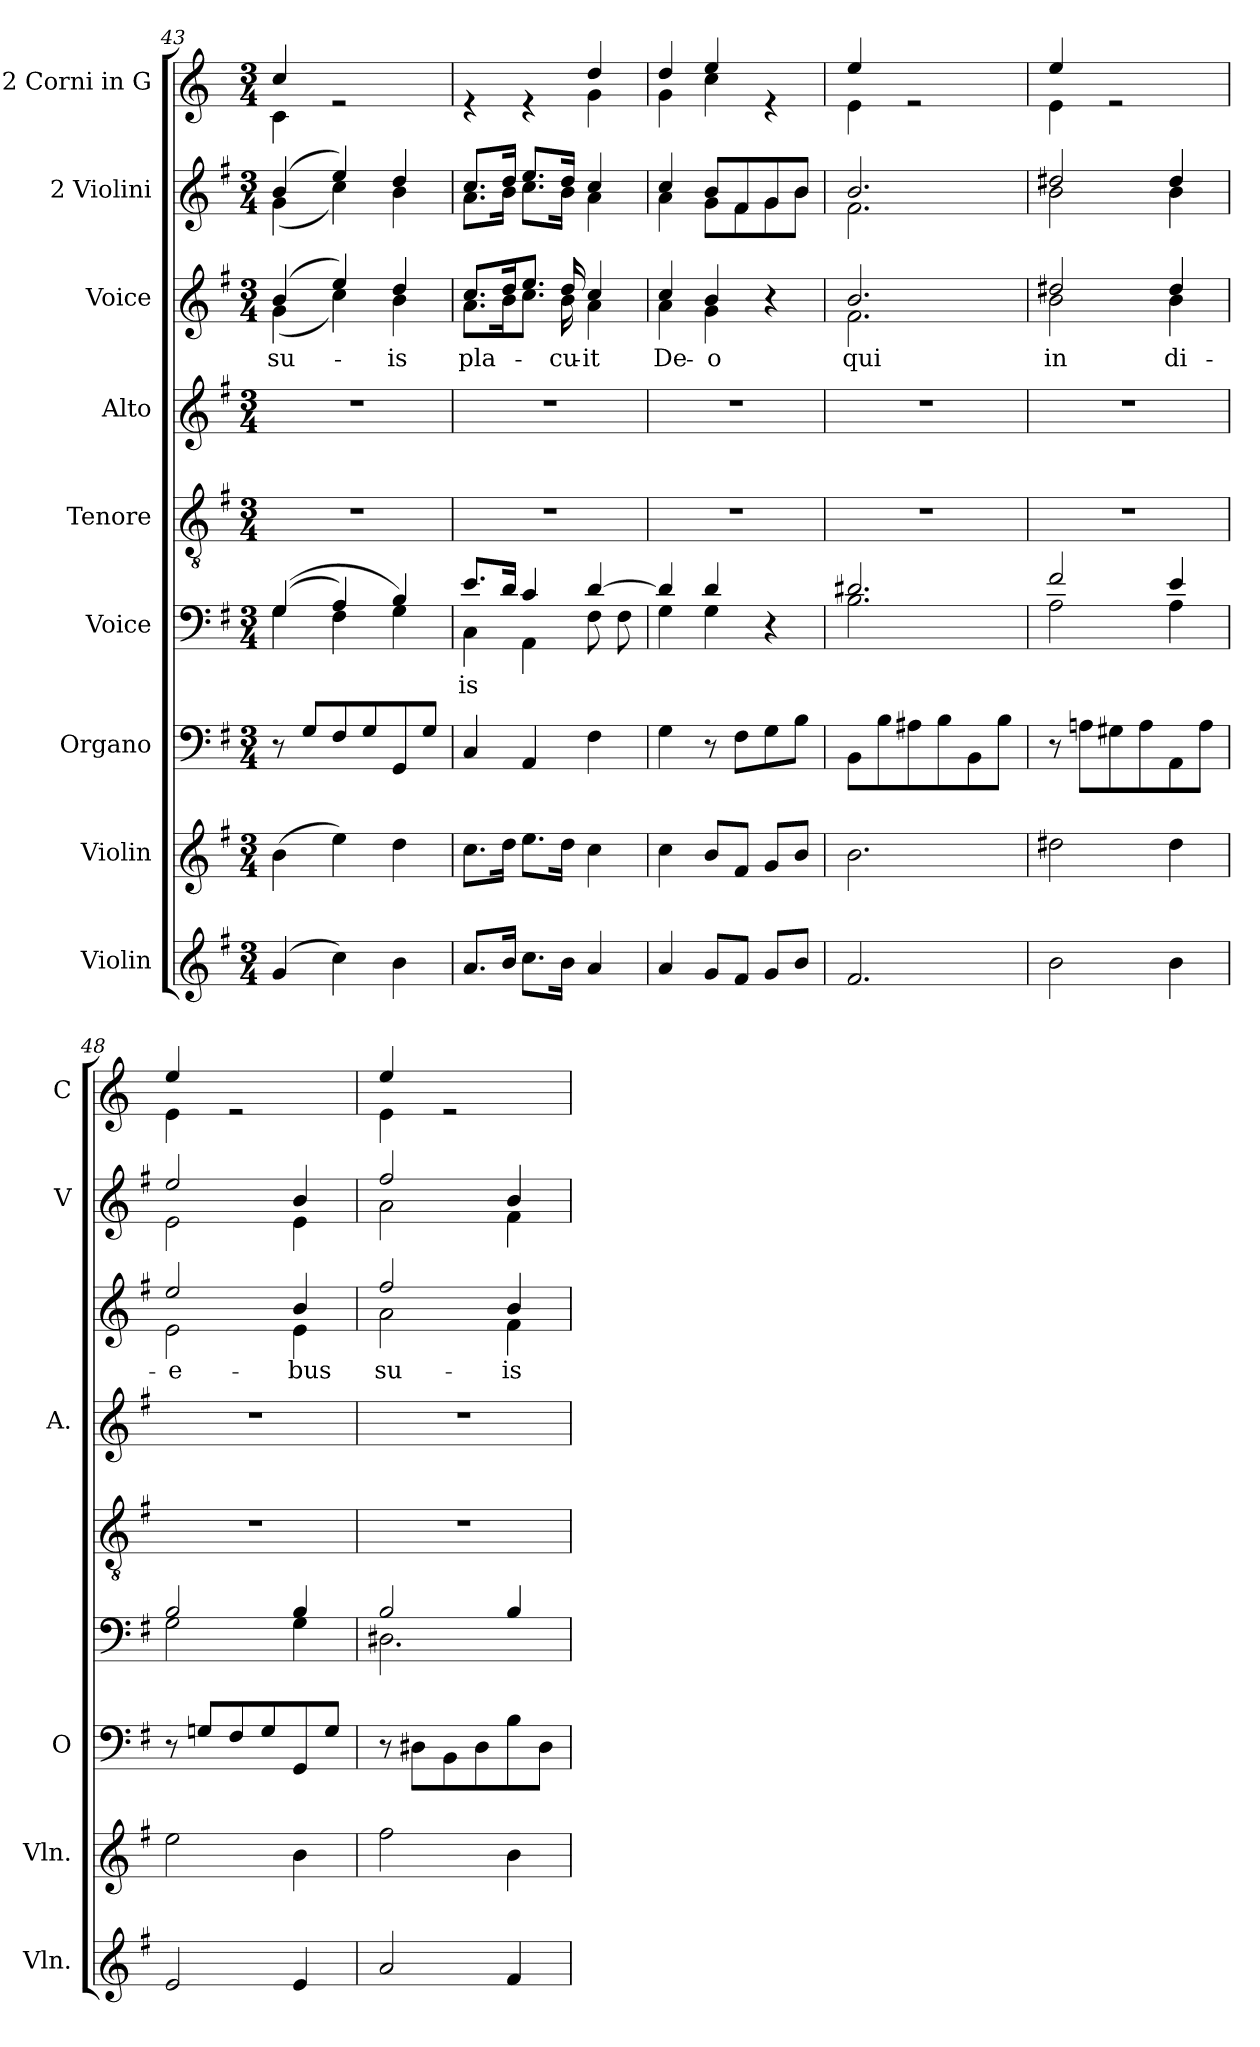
**kern	**kern	**kern	**kern	**text	**kern	**kern	**kern	**text	**kern	**kern
*part9	*part8	*part7	*part6	*part6	*part5	*part4	*part3	*part3	*part2	*part1
*staff9	*staff8	*staff7	*staff6	*staff6	*staff5	*staff4	*staff3	*staff3	*staff2	*staff1
*I"Violin	*I"Violin	*I"Organo	*I"Voice	*	*I"Tenore	*I"Alto	*I"Voice	*	*I"2 Violini	*I"2 Corni in G
*I'Vln.	*I'Vln.	*I'O	*	*	*	*I'A.	*	*	*I'V	*I'C
*clefG2	*clefG2	*clefF4	*clefF4	*	*clefGv2	*clefG2	*clefG2	*	*clefG2	*clefG2
*	*	*	*	*	*	*	*	*	*	*ITrd3c5
*k[f#]	*k[f#]	*k[f#]	*k[f#]	*	*k[f#]	*k[f#]	*k[f#]	*	*k[f#]	*k[f#]
*M3/4	*M3/4	*M3/4	*M3/4	*	*M3/4	*M3/4	*M3/4	*	*M3/4	*M3/4
=43	=43	=43	=43	=43	=43	=43	=43	=43	=43	=43
*	*	*	*^	*	*	*	*	*	*	*
!	!	!	!	!	!	!	!	!	!LO:LY:b	!	!
*	*	*	*	*	*	*	*	*^	*	*^	*^
(4g/	(4b\	8r	((4G/	4G\	.	2.r	2.r	(4b/	(4g\	su-	(4b/	(4g\	4g/	4G\
.	.	8G/L	.	.	.	.	.	.	.	.	.	.	.	.
4cc\)	4ee\)	8F#/	4A/)	4F#\	.	.	.	4ee/)	4cc\)	.	4ee/)	4cc\)	2re	2ryy
.	.	8G/	.	.	.	.	.	.	.	.	.	.	.	.
!	!	!	!	!	!	!	!	!	!	!LO:LY:b	!	!	!	!
4b\	4dd\	8GG/	4B/	4G\)	.	.	.	4dd/	4b\	-is	4dd/	4b\	.	.
.	.	8G/J	.	.	.	.	.	.	.	.	.	.	.	.
!!LO:LB:g=z	!!
=44	=44	=44	=44	=44	=44	=44	=44	=44	=44	=44	=44	=44	=44	=44
!	!	!	!	!	!LO:LY:b	!	!	!	!	!LO:LY:b	!	!	!	!
8.a/L	8.cc\L	4C/	8.e/L	4C\	is	2.r	2.r	8.cc/L	8.a\L	pla-	8.cc/L	8.a\L	4re	2ryy
16b/Jk	16dd\Jk	.	16d/Jk	.	.	.	.	16dd/K	16b\K	.	16dd/Jk	16b\Jk	.	.
8.cc\L	8.ee\L	4AA/	4c/	4AA\	.	.	.	8.ee/J	8.cc\J	.	8.ee/L	8.cc\L	4re	.
!	!	!	!	!	!	!	!	!	!	!LO:LY:b	!	!	!	!
16b\Jk	16dd\Jk	.	.	.	.	.	.	16dd/	16b\	-cu-	16dd/Jk	16b\Jk	.	.
!	!	!	!	!	!	!	!	!	!	!LO:LY:b	!	!	!	!
4a/	4cc\	4F#\	[4d/	8F#\	.	.	.	4cc/	4a\	-it	4cc/	4a\	4a/	4d\
.	.	.	.	8F#\	.	.	.	.	.	.	.	.	.	.
=45	=45	=45	=45	=45	=45	=45	=45	=45	=45	=45	=45	=45	=45	=45
!	!	!	!	!	!	!	!	!	!	!LO:LY:b	!	!	!	!
4a/	4cc\	4G\	4d/]	4G\	.	2.r	2.r	4cc/	4a\	De-	4cc/	4a\	4a/	4d\
!	!	!	!	!	!	!	!	!	!	!LO:LY:b	!	!	!	!
8g/L	8b/L	8r	4d/	4G\	.	.	.	4b/	4g\	-o	8b/L	8g\L	4b/	4g\
8f#/J	8f#/J	8F#\L	.	.	.	.	.	.	.	.	8f#/	8f#\	.	.
8g/L	8g/L	8G\	4r	4ryy	.	.	.	4r	4ryy	.	8g/	8g\	4re	4ryy
8b/J	8b/J	8B\J	.	.	.	.	.	.	.	.	8b/J	8b\J	.	.
=46	=46	=46	=46	=46	=46	=46	=46	=46	=46	=46	=46	=46	=46	=46
!	!	!	!	!	!	!	!	!	!	!LO:LY:b	!	!	!	!
2.f#/	2.b\	8BB\L	2.d#X/	2.B\	.	2.r	2.r	2.b/	2.f#\	qui	2.b/	2.f#\	4b/	4B\
.	.	8B\	.	.	.	.	.	.	.	.	.	.	.	.
.	.	8A#X\	.	.	.	.	.	.	.	.	.	.	2re	2ryy
.	.	8B\	.	.	.	.	.	.	.	.	.	.	.	.
.	.	8BB\	.	.	.	.	.	.	.	.	.	.	.	.
.	.	8B\J	.	.	.	.	.	.	.	.	.	.	.	.
=47	=47	=47	=47	=47	=47	=47	=47	=47	=47	=47	=47	=47	=47	=47
!	!	!	!	!	!	!	!	!	!	!LO:LY:b	!	!	!	!
2b\	2dd#X\	8r	2f#/	2A\	.	2.r	2.r	2dd#X/	2b\	in	2dd#X/	2b\	4b/	4B\
.	.	8An\L	.	.	.	.	.	.	.	.	.	.	.	.
.	.	8G#X\	.	.	.	.	.	.	.	.	.	.	2re	2ryy
.	.	8A\	.	.	.	.	.	.	.	.	.	.	.	.
!	!	!	!	!	!	!	!	!	!	!LO:LY:b	!	!	!	!
4b\	4dd#\	8AA\	4e/	4A\	.	.	.	4dd#/	4b\	di-	4dd#/	4b\	.	.
.	.	8A\J	.	.	.	.	.	.	.	.	.	.	.	.
=48	=48	=48	=48	=48	=48	=48	=48	=48	=48	=48	=48	=48	=48	=48
!	!	!	!	!	!	!	!	!	!	!LO:LY:b	!	!	!	!
2e/	2ee\	8r	2B/	2G\	.	2.r	2.r	2ee/	2e\	-e-	2ee/	2e\	4b/	4B\
.	.	8Gn/L	.	.	.	.	.	.	.	.	.	.	.	.
.	.	8F#/	.	.	.	.	.	.	.	.	.	.	2re	2ryy
.	.	8G/	.	.	.	.	.	.	.	.	.	.	.	.
!	!	!	!	!	!	!	!	!	!	!LO:LY:b	!	!	!	!
4e/	4b\	8GG/	4B/	4G\	.	.	.	4b/	4e\	-bus	4b/	4e\	.	.
.	.	8G/J	.	.	.	.	.	.	.	.	.	.	.	.
!!LO:LB:g=z	!!
=49	=49	=49	=49	=49	=49	=49	=49	=49	=49	=49	=49	=49	=49	=49
!	!	!	!	!	!	!	!	!	!	!LO:LY:b	!	!	!	!
2a/	2ff#\	8r	2B/	2.D#X\	.	2.r	2.r	2ff#/	2a\	su-	2ff#/	2a\	4b/	4B\
.	.	8D#X\L	.	.	.	.	.	.	.	.	.	.	.	.
.	.	8BB\	.	.	.	.	.	.	.	.	.	.	2re	2ryy
.	.	8D#\	.	.	.	.	.	.	.	.	.	.	.	.
!	!	!	!	!	!	!	!	!	!	!LO:LY:b	!	!	!	!
4f#/	4b\	8B\	4B/	.	.	.	.	4b/	4f#\	-is	4b/	4f#\	.	.
.	.	8D#\J	.	.	.	.	.	.	.	.	.	.	.	.
*	*	*	*	*	*	*	*	*v	*v	*	*	*	*v	*v
*	*	*	*v	*v	*	*	*	*	*	*v	*v	*
=	=	=	=	=	=	=	=	=	=	=
*-	*-	*-	*-	*-	*-	*-	*-	*-	*-	*-
